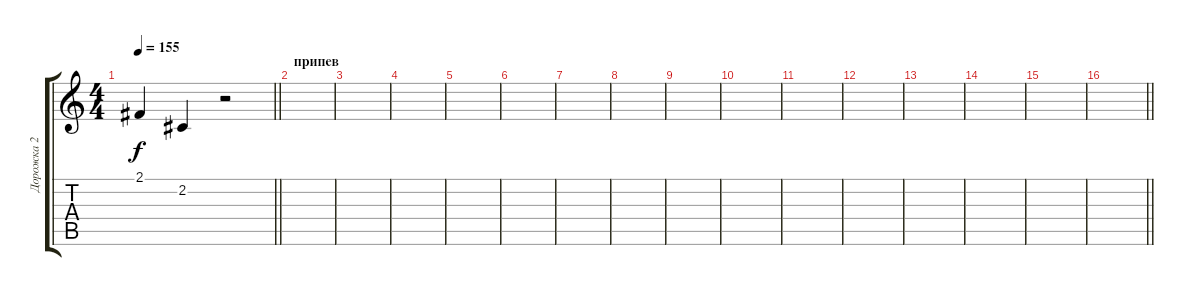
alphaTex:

\track ("Дорожка 2" "Дорожка 2") {instrument acousticgrandpiano}
\staff {score tabs}
\tuning (E4 B3 G3 D3 A2 E2) {hide}
\ts (4 4)
\tempo 155
\clef g2
\barLineRight lightlight
\ks c
2.1.4{dy f} 2.2.4 r.2 |
\section ("" "припев")
|
|
|
|
|
|
|
|
|
|
|
|
|
|
\barLineRight lightlight
